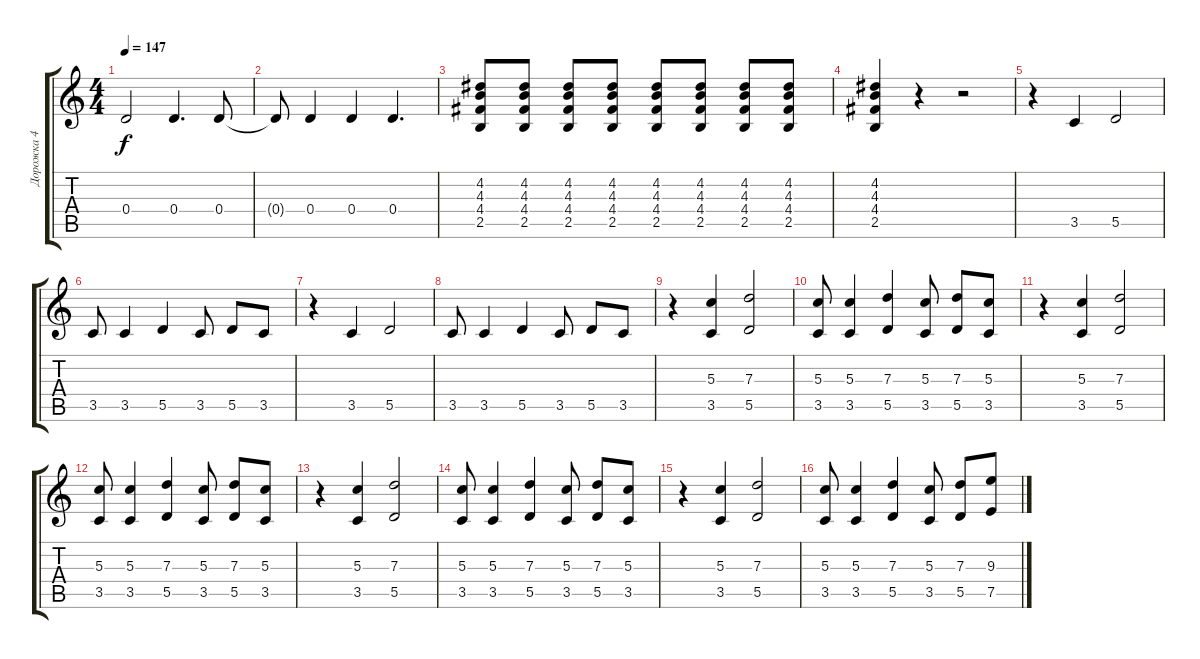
\track ("Дорожка 4" "Дорожка 4") {instrument overdrivenguitar}
\staff {score tabs}
\tuning (E4 B3 G3 D3 A2 E2) {hide}
\ts (4 4)
\tempo 147
\clef g2
\ks c
0.4.2{dy f} 0.4.4{d} 0.4.8 |
0.4{t}.8 0.4.4 0.4.4 0.4.4{d} |
(4.2 4.3 4.4 2.5).8 (4.2 4.3 4.4 2.5).8 (4.2 4.3 4.4 2.5).8 (4.2 4.3 4.4 2.5).8 (4.2 4.3 4.4 2.5).8 (4.2 4.3 4.4 2.5).8 (4.2 4.3 4.4 2.5).8 (4.2 4.3 4.4 2.5).8 |
(4.2 4.3 4.4 2.5).4 r.4 r.2 |
r.4 3.5.4 5.5.2 |
3.5.8 3.5.4 5.5.4 3.5.8 5.5.8 3.5.8 |
r.4 3.5.4 5.5.2 |
3.5.8 3.5.4 5.5.4 3.5.8 5.5.8 3.5.8 |
r.4 (5.3 3.5).4 (7.3 5.5).2 |
(5.3 3.5).8 (5.3 3.5).4 (7.3 5.5).4 (5.3 3.5).8 (7.3 5.5).8 (5.3 3.5).8 |
r.4 (5.3 3.5).4 (7.3 5.5).2 |
(5.3 3.5).8 (5.3 3.5).4 (7.3 5.5).4 (5.3 3.5).8 (7.3 5.5).8 (5.3 3.5).8 |
r.4 (5.3 3.5).4 (7.3 5.5).2 |
(5.3 3.5).8 (5.3 3.5).4 (7.3 5.5).4 (5.3 3.5).8 (7.3 5.5).8 (5.3 3.5).8 |
r.4 (5.3 3.5).4 (7.3 5.5).2 |
(5.3 3.5).8 (5.3 3.5).4 (7.3 5.5).4 (5.3 3.5).8 (7.3 5.5).8 (9.3 7.5).8
